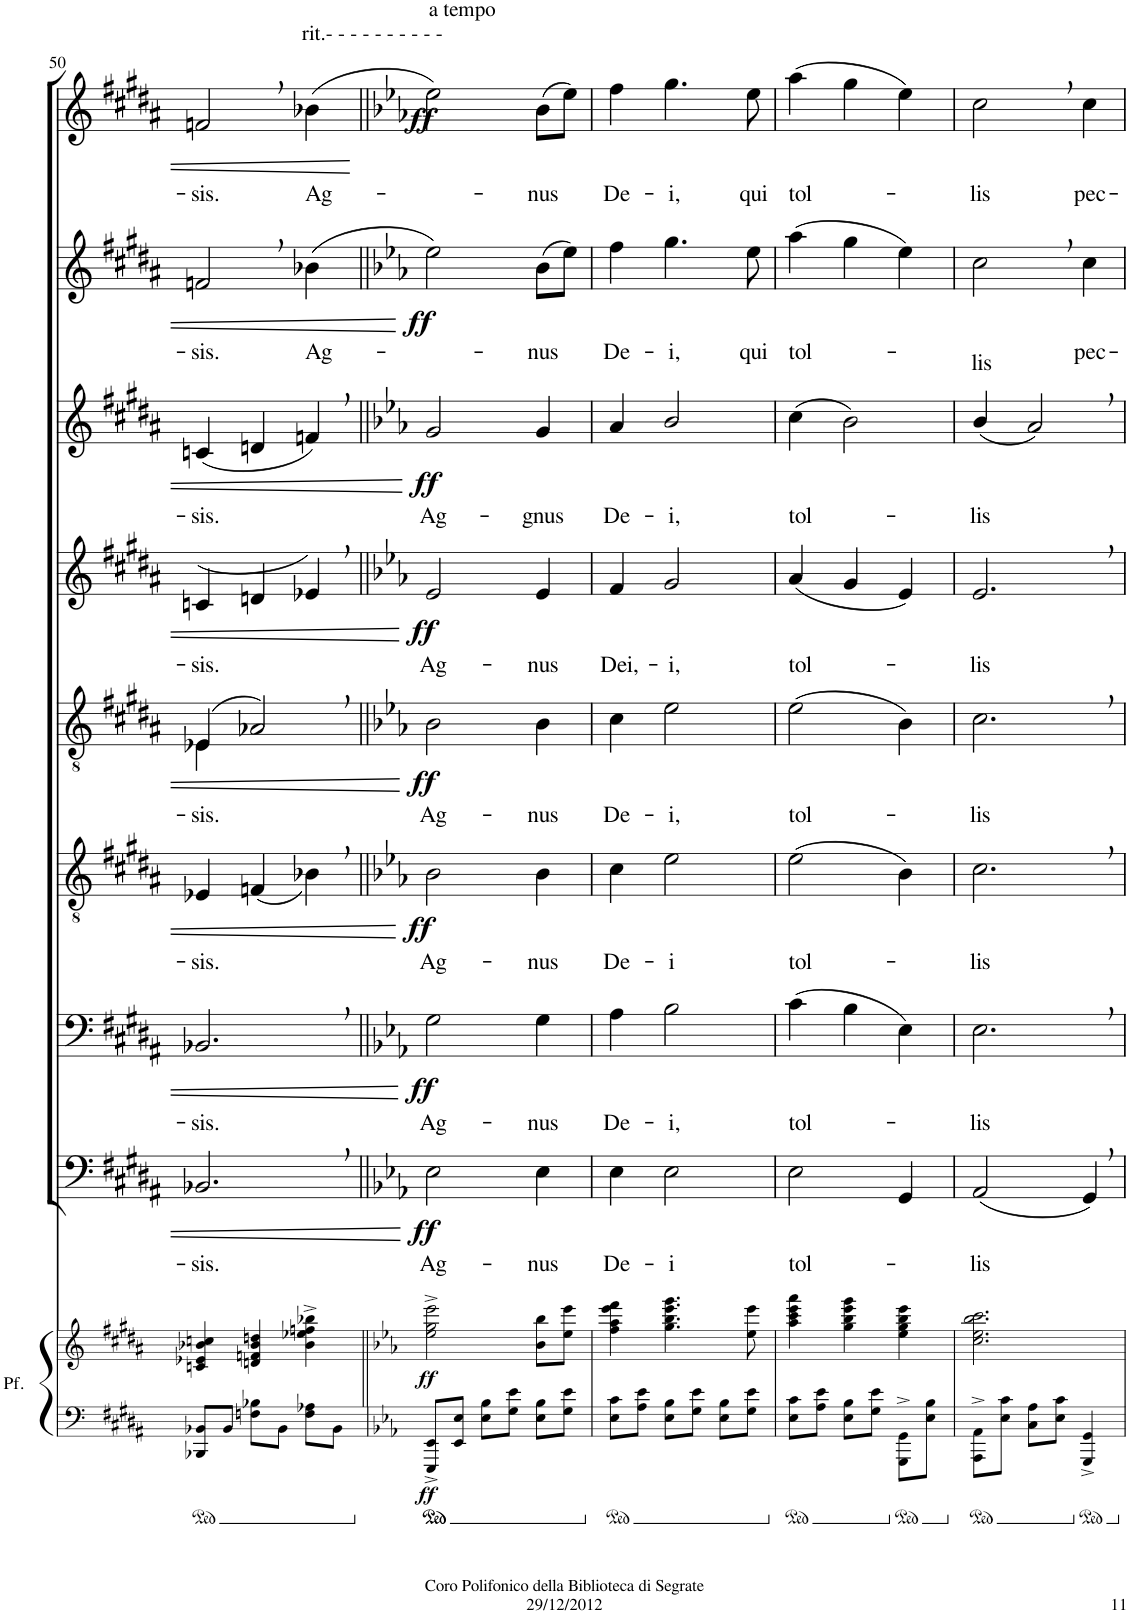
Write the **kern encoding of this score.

**kern	**kern	**dynam	**kern	**text	**dynam	**kern	**text	**dynam	**kern	**text	**dynam	**kern	**text	**dynam	**kern	**text	**dynam	**kern	**text	**dynam	**kern	**text	**dynam	**kern	**text	**dynam
*part9	*part9	*part9	*part8	*part8	*part8	*part7	*part7	*part7	*part6	*part6	*part6	*part5	*part5	*part5	*part4	*part4	*part4	*part3	*part3	*part3	*part2	*part2	*part2	*part1	*part1	*part1
*staff10	*staff9	*staff9/10	*staff8	*staff8	*staff8	*staff7	*staff7	*staff7	*staff6	*staff6	*staff6	*staff5	*staff5	*staff5	*staff4	*staff4	*staff4	*staff3	*staff3	*staff3	*staff2	*staff2	*staff2	*staff1	*staff1	*staff1
*I"Piano	*	*	*I"Bassi II	*	*	*I"Bassi I	*	*	*I"Tenori II	*	*	*I"Tenori I	*	*	*I"Contralti II	*	*	*I"Contralti I	*	*	*I"Soprani II	*	*	*I"Soprani I	*	*
!!LO:PB:g=z
*clefF4	*clefG2	*	*clefF4	*	*	*clefF4	*	*	*clefGv2	*	*	*clefGv2	*	*	*clefG2	*	*	*clefG2	*	*	*clefG2	*	*	*clefG2	*	*
*k[f#c#g#d#a#]	*k[f#c#g#d#a#]	*	*k[f#c#g#d#a#]	*	*	*k[f#c#g#d#a#]	*	*	*k[f#c#g#d#a#]	*	*	*k[f#c#g#d#a#]	*	*	*k[f#c#g#d#a#]	*	*	*k[f#c#g#d#a#]	*	*	*k[f#c#g#d#a#]	*	*	*k[f#c#g#d#a#]	*	*
*B:	*B:	*	*B:	*	*	*B:	*	*	*B:	*	*	*B:	*	*	*B:	*	*	*B:	*	*	*B:	*	*	*B:	*	*
*M3/4	*M3/4	*	*M3/4	*	*	*M3/4	*	*	*M3/4	*	*	*M3/4	*	*	*M3/4	*	*	*M3/4	*	*	*M3/4	*	*	*M3/4	*	*
=50	=50	=50	=50	=50	=50	=50	=50	=50	=50	=50	=50	=50	=50	=50	=50	=50	=50	=50	=50	=50	=50	=50	=50	=50	=50	=50
!	!	!	!	!LO:LY:b	!	!	!LO:LY:b	!	!	!LO:LY:b	!	!	!LO:LY:b	!	!	!LO:LY:b	!	!	!LO:LY:b	!	!	!LO:LY:b	!	!	!LO:LY:b	!
*	*	*	*	*	*	*	*	*	*^	*	*	*^	*	*	*	*	*	*	*	*	*	*	*	*	*	*
8BBB-X/ 8BB-X/L	4cn/ 4e-X/ 4b-X/ 4ccn/	.	2.BB-X,/	-sis.	.	2.BB-X,/	-sis.	.	4E-X/	4ryy	-sis.	.	(4E-X/	4E-\	-sis.	.	(4cn/	-sis.	.	(4cn/	-sis.	.	2fn,/	-sis.	.	2fn,/	-sis.	.
8BB-/J	.	.	.	.	.	.	.	.	.	.	.	.	.	.	.	.	.	.	.	.	.	.	.	.	.	.	.	.
8Fn\ 8B-X\L	4dn/ 4fn/ 4b-/ 4ddn/	.	.	.	.	.	.	.	2ryy	(4Fn/	.	.	2A-X,/)	2ryy	.	.	4dn/	.	.	4dn/	.	.	.	.	.	.	.	.
8BB-\J	.	.	.	.	.	.	.	.	.	.	.	.	.	.	.	.	.	.	.	.	.	.	.	.	.	.	.	.
!	!	!	!	!	!	!	!	!	!	!	!	!	!	!	!	!	!	!	!	!	!	!	!	!LO:LY:b	!	!	!LO:LY:b	!
8F\ 8A-X\L	4b-\^ 4ee-X\^ 4ffn\^ 4bb-X\^	.	.	.	.	.	.	.	.	4B-X\)	.	.	.	.	.	.	4e-X,/)	.	.	4fn,/)	.	.	(4b-X\	Ag-	.	(4b-X\	Ag-	.
8BB-\J	.	.	.	.	.	.	.	.	.	.	.	.	.	.	.	.	.	.	.	.	.	.	.	.	.	.	.	.
*	*	*	*	*	*	*	*	*	*v	*v	*	*	*	*	*	*	*	*	*	*	*	*	*	*	*	*	*	*
*	*	*	*	*	*	*	*	*	*	*	*	*v	*v	*	*	*	*	*	*	*	*	*	*	*	*	*	*
!	!	!	!	!	!	!	!	!	!	!	!	!	!	!	!	!	!	!	!	!	!	!	!	!LO:TX:a:t=rit.- - - - - - - - - -	!	!
=51||	=51||	=51||	=51||	=51||	=51||	=51||	=51||	=51||	=51||	=51||	=51||	=51||	=51||	=51||	=51||	=51||	=51||	=51||	=51||	=51||	=51||	=51||	=51||	=51||	=51||	=51||
*k[b-e-a-]	*k[b-e-a-]	*	*k[b-e-a-]	*	*	*k[b-e-a-]	*	*	*k[b-e-a-]	*	*	*k[b-e-a-]	*	*	*k[b-e-a-]	*	*	*k[b-e-a-]	*	*	*k[b-e-a-]	*	*	*k[b-e-a-]	*	*
*E-:	*E-:	*	*E-:	*	*	*E-:	*	*	*E-:	*	*	*E-:	*	*	*E-:	*	*	*E-:	*	*	*E-:	*	*	*E-:	*	*
!	!	!	!	!	!	!	!	!	!	!	!	!	!	!	!	!	!	!	!	!	!	!	!	!LO:TX:a:t=a tempo	!	!
!	!	!LO:DY:b=2	!	!LO:LY:b	!	!	!LO:LY:b	!	!	!LO:LY:b	!	!	!LO:LY:b	!	!	!LO:LY:b	!	!	!LO:LY:b	!	!	!	!	!	!	!
!	!	!LO:DY:n=1:b	!	!	!LO:DY:b	!	!	!LO:DY:b	!	!	!LO:DY:b	!	!	!LO:DY:b	!	!	!LO:DY:b	!	!	!LO:DY:b	!	!	!LO:DY:b	!	!	!LO:DY:b
8EEE-/^ 8EE-/^L	2ee-\^ 2gg\^ 2eee-\^	ff ff	2E-\	Ag-	ff	2G\	Ag-	ff	2B-\	Ag-	ff	2B-\	Ag-	ff	2e-/	Ag-	ff	2g/	Ag-	ff	2ee-\)	.	ff	2ee-\)	.	ff
8EE-/ 8E-/J	.	.	.	.	.	.	.	.	.	.	.	.	.	.	.	.	.	.	.	.	.	.	.	.	.	.
8E-\ 8B-\L	.	.	.	.	.	.	.	.	.	.	.	.	.	.	.	.	.	.	.	.	.	.	.	.	.	.
8G\ 8e-\J	.	.	.	.	.	.	.	.	.	.	.	.	.	.	.	.	.	.	.	.	.	.	.	.	.	.
!	!	!	!	!LO:LY:b	!	!	!LO:LY:b	!	!	!LO:LY:b	!	!	!LO:LY:b	!	!	!LO:LY:b	!	!	!LO:LY:b	!	!	!LO:LY:b	!	!	!LO:LY:b	!
8E-\ 8B-\L	8b-\ 8bb-\L	.	4E-\	-nus	.	4G\	-nus	.	4B-\	-nus	.	4B-\	-nus	.	4e-/	-nus	.	4g/	-gnus	.	(8b-\L	-nus	.	(8b-\L	-nus	.
8G\ 8e-\J	8ee-\ 8eee-\J	.	.	.	.	.	.	.	.	.	.	.	.	.	.	.	.	.	.	.	8ee-\J)	.	.	8ee-\J)	.	.
=52	=52	=52	=52	=52	=52	=52	=52	=52	=52	=52	=52	=52	=52	=52	=52	=52	=52	=52	=52	=52	=52	=52	=52	=52	=52	=52
!	!	!	!	!LO:LY:b	!	!	!LO:LY:b	!	!	!LO:LY:b	!	!	!LO:LY:b	!	!	!LO:LY:b	!	!	!LO:LY:b	!	!	!LO:LY:b	!	!	!LO:LY:b	!
8E-\ 8c\L	4ff\ 4aa-\ 4eee-\ 4fff\	.	4E-\	De-	.	4A-\	De-	.	4c\	De-	.	4c\	De-	.	4f/	Dei,-	.	4a-/	De-	.	4ff\	De-	.	4ff\	De-	.
8A-\ 8e-\J	.	.	.	.	.	.	.	.	.	.	.	.	.	.	.	.	.	.	.	.	.	.	.	.	.	.
!	!	!	!	!LO:LY:b	!	!	!LO:LY:b	!	!	!LO:LY:b	!	!	!LO:LY:b	!	!	!LO:LY:b	!	!	!LO:LY:b	!	!	!LO:LY:b	!	!	!LO:LY:b	!
8E-\ 8B-\L	4.gg\ 4.bb-\ 4.eee-\ 4.ggg\	.	2E-\	-i	.	2B-\	-i,	.	2e-\	-i	.	2e-\	-i,	.	2g/	-i,	.	2b-/	-i,	.	4.gg\	-i,	.	4.gg\	-i,	.
8G\ 8e-\J	.	.	.	.	.	.	.	.	.	.	.	.	.	.	.	.	.	.	.	.	.	.	.	.	.	.
8E-\ 8B-\L	.	.	.	.	.	.	.	.	.	.	.	.	.	.	.	.	.	.	.	.	.	.	.	.	.	.
!	!	!	!	!	!	!	!	!	!	!	!	!	!	!	!	!	!	!	!	!	!	!LO:LY:b	!	!	!LO:LY:b	!
8G\ 8e-\J	8ee-\ 8eee-\	.	.	.	.	.	.	.	.	.	.	.	.	.	.	.	.	.	.	.	8ee-\	qui	.	8ee-\	qui	.
=53	=53	=53	=53	=53	=53	=53	=53	=53	=53	=53	=53	=53	=53	=53	=53	=53	=53	=53	=53	=53	=53	=53	=53	=53	=53	=53
!	!	!	!	!LO:LY:b	!	!	!LO:LY:b	!	!	!LO:LY:b	!	!	!LO:LY:b	!	!	!LO:LY:b	!	!	!LO:LY:b	!	!	!LO:LY:b	!	!	!LO:LY:b	!
8E-\ 8c\L	4aa-\ 4ccc\ 4eee-\ 4aaa-\	.	2E-\	tol-	.	(4c\	tol-	.	(2e-\	tol-	.	(2e-\	tol-	.	(4a-/	tol-	.	(4cc\	tol-	.	(4aa-\	tol-	.	(4aa-\	tol-	.
8A-\ 8e-\J	.	.	.	.	.	.	.	.	.	.	.	.	.	.	.	.	.	.	.	.	.	.	.	.	.	.
8E-\ 8B-\L	4gg\ 4bb-\ 4eee-\ 4ggg\	.	.	.	.	4B-\	.	.	.	.	.	.	.	.	4g/	.	.	2b-\)	.	.	4gg\	.	.	4gg\	.	.
8G\ 8e-\J	.	.	.	.	.	.	.	.	.	.	.	.	.	.	.	.	.	.	.	.	.	.	.	.	.	.
8GGG\^ 8GG\^L	4ee-\ 4gg\ 4bb-\ 4eee-\	.	4GG/	.	.	4E-\)	.	.	4B-\)	.	.	4B-\)	.	.	4e-/)	.	.	.	.	.	4ee-\)	.	.	4ee-\)	.	.
8E-\ 8B-\J	.	.	.	.	.	.	.	.	.	.	.	.	.	.	.	.	.	.	.	.	.	.	.	.	.	.
=54	=54	=54	=54	=54	=54	=54	=54	=54	=54	=54	=54	=54	=54	=54	=54	=54	=54	=54	=54	=54	=54	=54	=54	=54	=54	=54
!	!	!	!	!LO:LY:b	!	!	!LO:LY:b	!	!	!LO:LY:b	!	!	!LO:LY:b	!	!	!LO:LY:b	!	!	!LO:LY:b	!	!	!LO:LY:b	!	!	!LO:LY:b	!
8AAA-\^ 8AA-\^L	2.cc\ 2.ee-\ 2.bb-\ 2.ccc\	.	(2AA-/	-lis	.	2.E-,\	-lis	.	2.c,\	-lis	.	2.c,\	-lis	.	2.e-,/	-lis	.	(4b-/	lis	.	2cc,\	-lis	.	2cc,\	-lis	.
8E-\ 8c\J	.	.	.	.	.	.	.	.	.	.	.	.	.	.	.	.	.	.	.	.	.	.	.	.	.	.
8C\ 8A-\L	.	.	.	.	.	.	.	.	.	.	.	.	.	.	.	.	.	2a-,/)	.	.	.	.	.	.	.	.
8E-\ 8c\J	.	.	.	.	.	.	.	.	.	.	.	.	.	.	.	.	.	.	.	.	.	.	.	.	.	.
!	!	!	!	!	!	!	!	!	!	!	!	!	!	!	!	!	!	!	!	!	!	!LO:LY:b	!	!	!LO:LY:b	!
4GGG/^ 4GG/^	.	.	4GG,/)	.	.	.	.	.	.	.	.	.	.	.	.	.	.	.	.	.	4cc\	pec-	.	4cc\	pec-	.
=	=	=	=	=	=	=	=	=	=	=	=	=	=	=	=	=	=	=	=	=	=	=	=	=	=	=
*-	*-	*-	*-	*-	*-	*-	*-	*-	*-	*-	*-	*-	*-	*-	*-	*-	*-	*-	*-	*-	*-	*-	*-	*-	*-	*-
